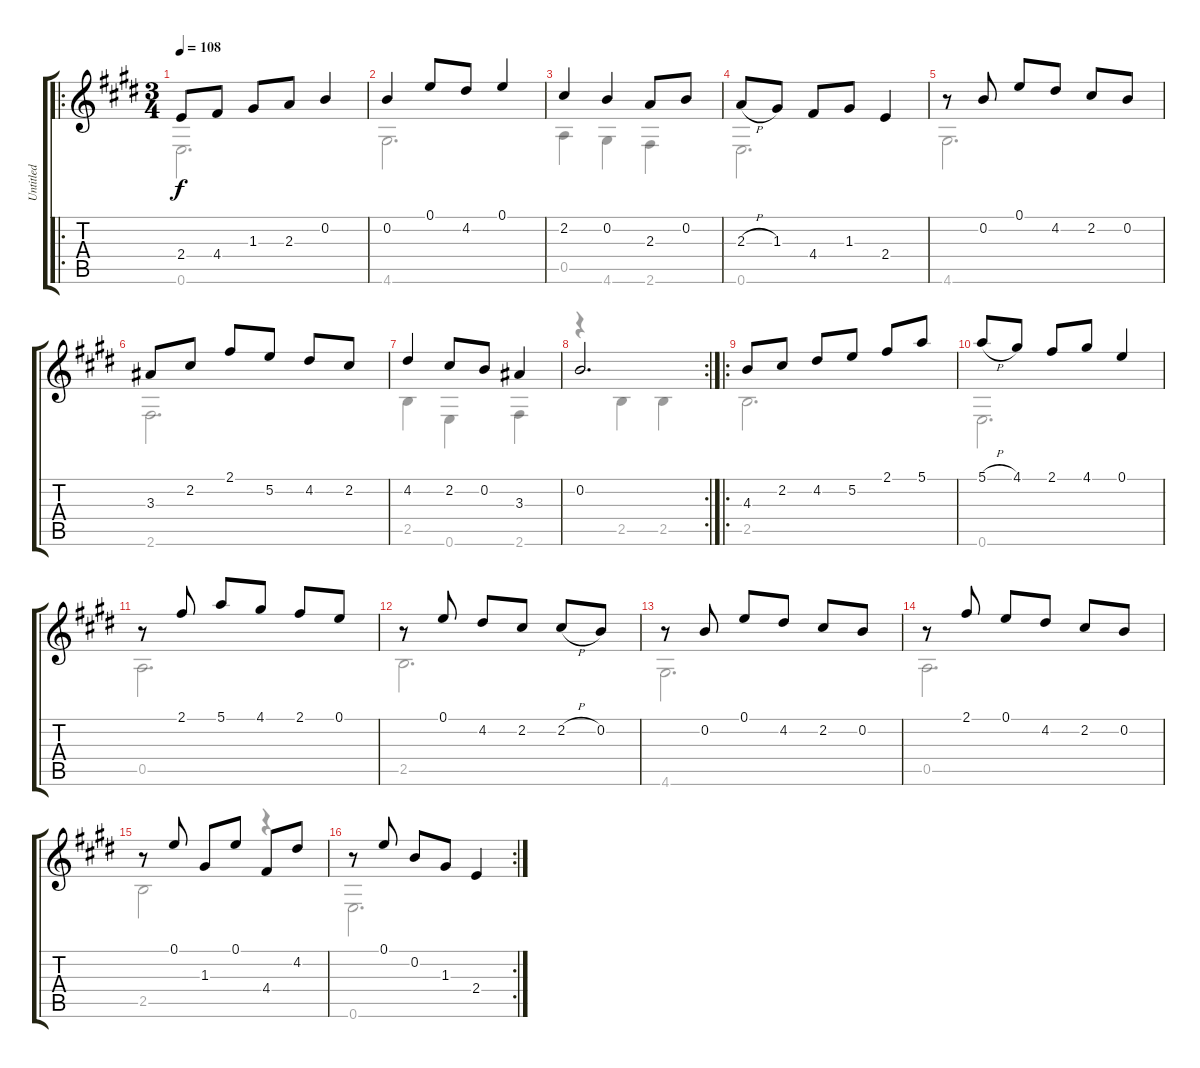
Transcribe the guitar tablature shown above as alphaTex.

\track ("Untitled" "Untitled") {instrument acousticguitarnylon}
\staff {score tabs}
\tuning (E4 B3 G3 D3 A2 E2) {hide}
\voice
\ro
\ts (3 4)
\tempo 108
\clef g2
\ks e
2.4.8{dy f instrument acousticguitarnylon} 4.4.8 1.3.8 2.3.8 0.2.4 |
\ks c#minor
0.2.4 0.1.8 4.2.8 0.1.4 |
2.2.4 0.2.4 2.3.8 0.2.8 |
2.3{h}.8 1.3.8 4.4.8 1.3.8 2.4.4 |
\ks e
r.8 0.2.8 0.1.8 4.2.8 2.2.8 0.2.8 |
\ks c#minor
3.3.8 2.2.8 2.1.8 5.2.8 4.2.8 2.2.8 |
4.2.4 2.2.8 0.2.8 3.3.4 |
\rc 2
0.2.2{d} |
\ro
\ks e
4.3.8 2.2.8 4.2.8 5.2.8 2.1.8 5.1.8 |
\ks c#minor
5.1{h}.8 4.1.8 2.1.8 4.1.8 0.1.4 |
r.8 2.1.8 5.1.8 4.1.8 2.1.8 0.1.8 |
r.8 0.1.8 4.2.8 2.2.8 2.2{h}.8 0.2.8 |
\ks e
r.8 0.2.8 0.1.8 4.2.8 2.2.8 0.2.8 |
\ks c#minor
r.8 2.1.8 0.1.8 4.2.8 2.2.8 0.2.8 |
r.8 0.1.8 1.3.8 0.1.8 4.4.8 4.2.8 |
\rc 2
r.8 0.1.8 0.2.8 1.3.8 2.4.4
\voice
\clef g2
\ottava regular
\simile none
\ks e
0.6.2{d dy f} |
\ks c#minor
4.6.2{d} |
0.5.4 4.6.4 2.6.4 |
0.6.2{d} |
\ks e
4.6.2{d} |
\ks c#minor
2.6.2{d} |
2.5.4 0.6.4 2.6.4 |
r.4 2.5.4 2.5.4 |
\ks e
2.5.2{d} |
\ks c#minor
0.6.2{d} |
0.5.2{d} |
2.5.2{d} |
\ks e
4.6.2{d} |
\ks c#minor
0.5.2{d} |
2.5.2 r.4 |
0.6.2{d}
